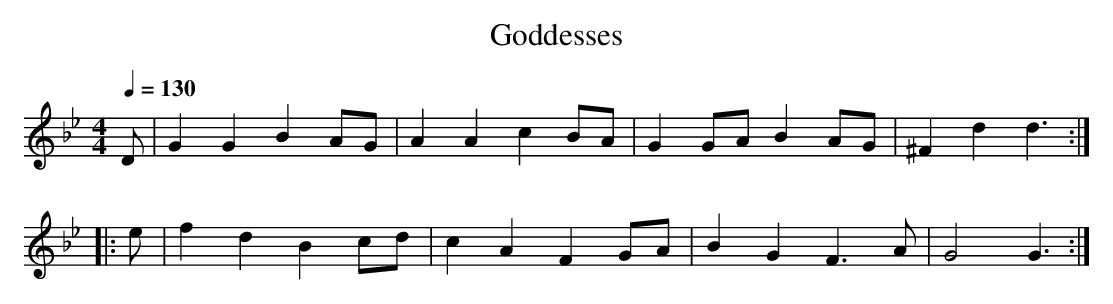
X:1
T:Goddesses
Q:1/4=130
M:4/4
L:1/8
K:Bb
D|G2G2B2AG|A2A2c2BA|G2GAB2AG|^F2d2d3:||:
e|f2d2B2cd|c2A2F2GA|B2G2F3A|G4G3:|
